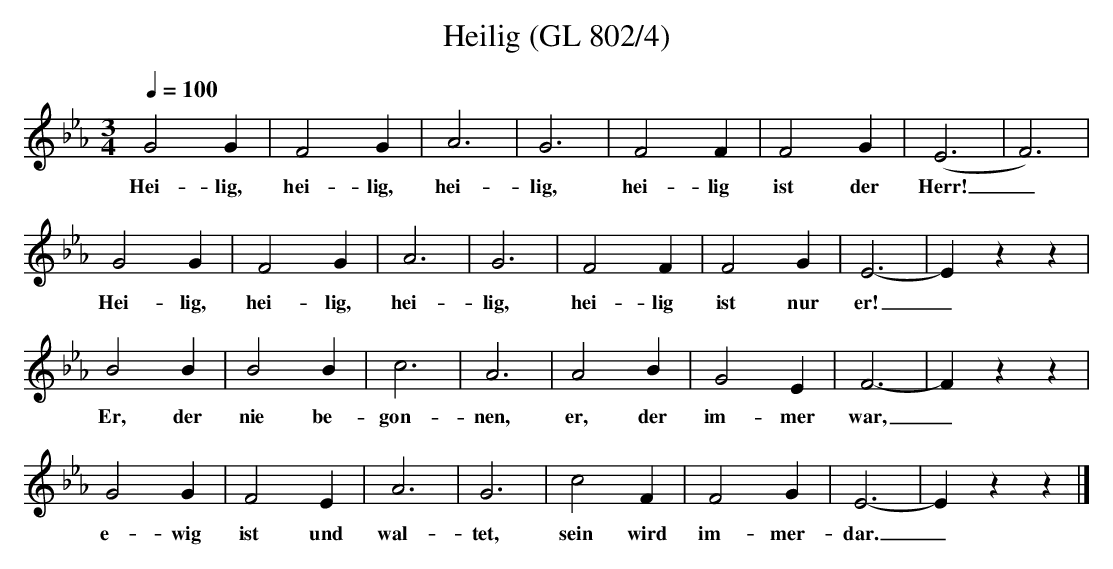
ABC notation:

X:1
T:Heilig (GL 802/4)
M:3/4
L:1/4
Q:1/4=100
K:Eb
G2G|F2G|A3|G3|F2F|F2G|(E3|F3)|
w:Hei-lig, hei-lig, hei-lig, hei-lig ist der Herr!_
G2G|F2G|A3|G3|F2F|F2G|E3-|Ezz|
w:Hei-lig, hei-lig, hei-lig, hei-lig ist nur er!_
B2B|B2B|c3|A3|A2B|G2E|F3-|Fzz|
w:Er, der nie be-gon-nen, er, der im-mer war,_
G2G|F2E|A3|G3|c2F|F2G|E3-|Ezz|]
w:e-wig ist und wal-tet, sein wird im-mer-dar._
